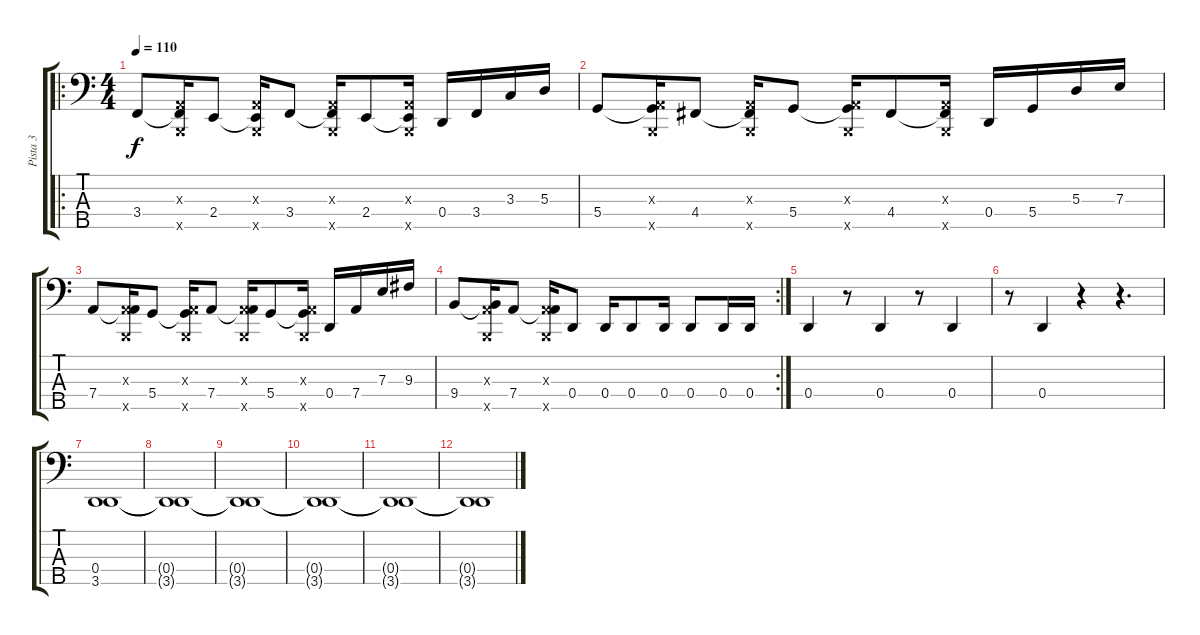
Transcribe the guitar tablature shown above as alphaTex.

\track ("Pista 3" "Pista 3") {instrument electricbassfinger}
\staff {score tabs}
\tuning (G2 D2 A1 D1 B0) {hide}
\ro
\ts (4 4)
\tempo 110
\clef f4
\ks c
3.4.8{dy f} (0.3{x} 3.4{t} 0.5{x}).16 2.4.8 (0.3{x} 2.4{t} 0.5{x}).16 3.4.8 (0.3{x} 3.4{t} 0.5{x}).16 2.4.8 (0.3{x} 2.4{t} 0.5{x}).16 0.4.16 3.4.16 3.3.16 5.3.16 |
5.4.8 (0.3{x} 5.4{t} 0.5{x}).16 4.4.8 (0.3{x} 4.4{t} 0.5{x}).16 5.4.8 (0.3{x} 5.4{t} 0.5{x}).16 4.4.8 (0.3{x} 4.4{t} 0.5{x}).16 0.4.16 5.4.16 5.3.16 7.3.16 |
7.4.8 (0.3{x} 7.4{t} 0.5{x}).16 5.4.8 (0.3{x} 5.4{t} 0.5{x}).16 7.4.8 (0.3{x} 7.4{t} 0.5{x}).16 5.4.8 (0.3{x} 5.4{t} 0.5{x}).16 0.4.16 7.4.16 7.3.16 9.3.16 |
\rc 2
9.4.8 (0.3{x} 9.4{t} 0.5{x}).16 7.4.8 (0.3{x} 7.4{t} 0.5{x}).16 0.4.8 0.4.16 0.4.8 0.4.16 0.4.8 0.4.16 0.4.16 |
0.4.4 r.8 0.4.4 r.8 0.4.4 |
r.8 0.4.4 r.4 r.4{d} |
(0.4 3.5).1 |
(0.4{t} 3.5{t}).1 |
(0.4{t} 3.5{t}).1 |
(0.4{t} 3.5{t}).1 |
(0.4{t} 3.5{t}).1 |
(0.4{t} 3.5{t}).1
